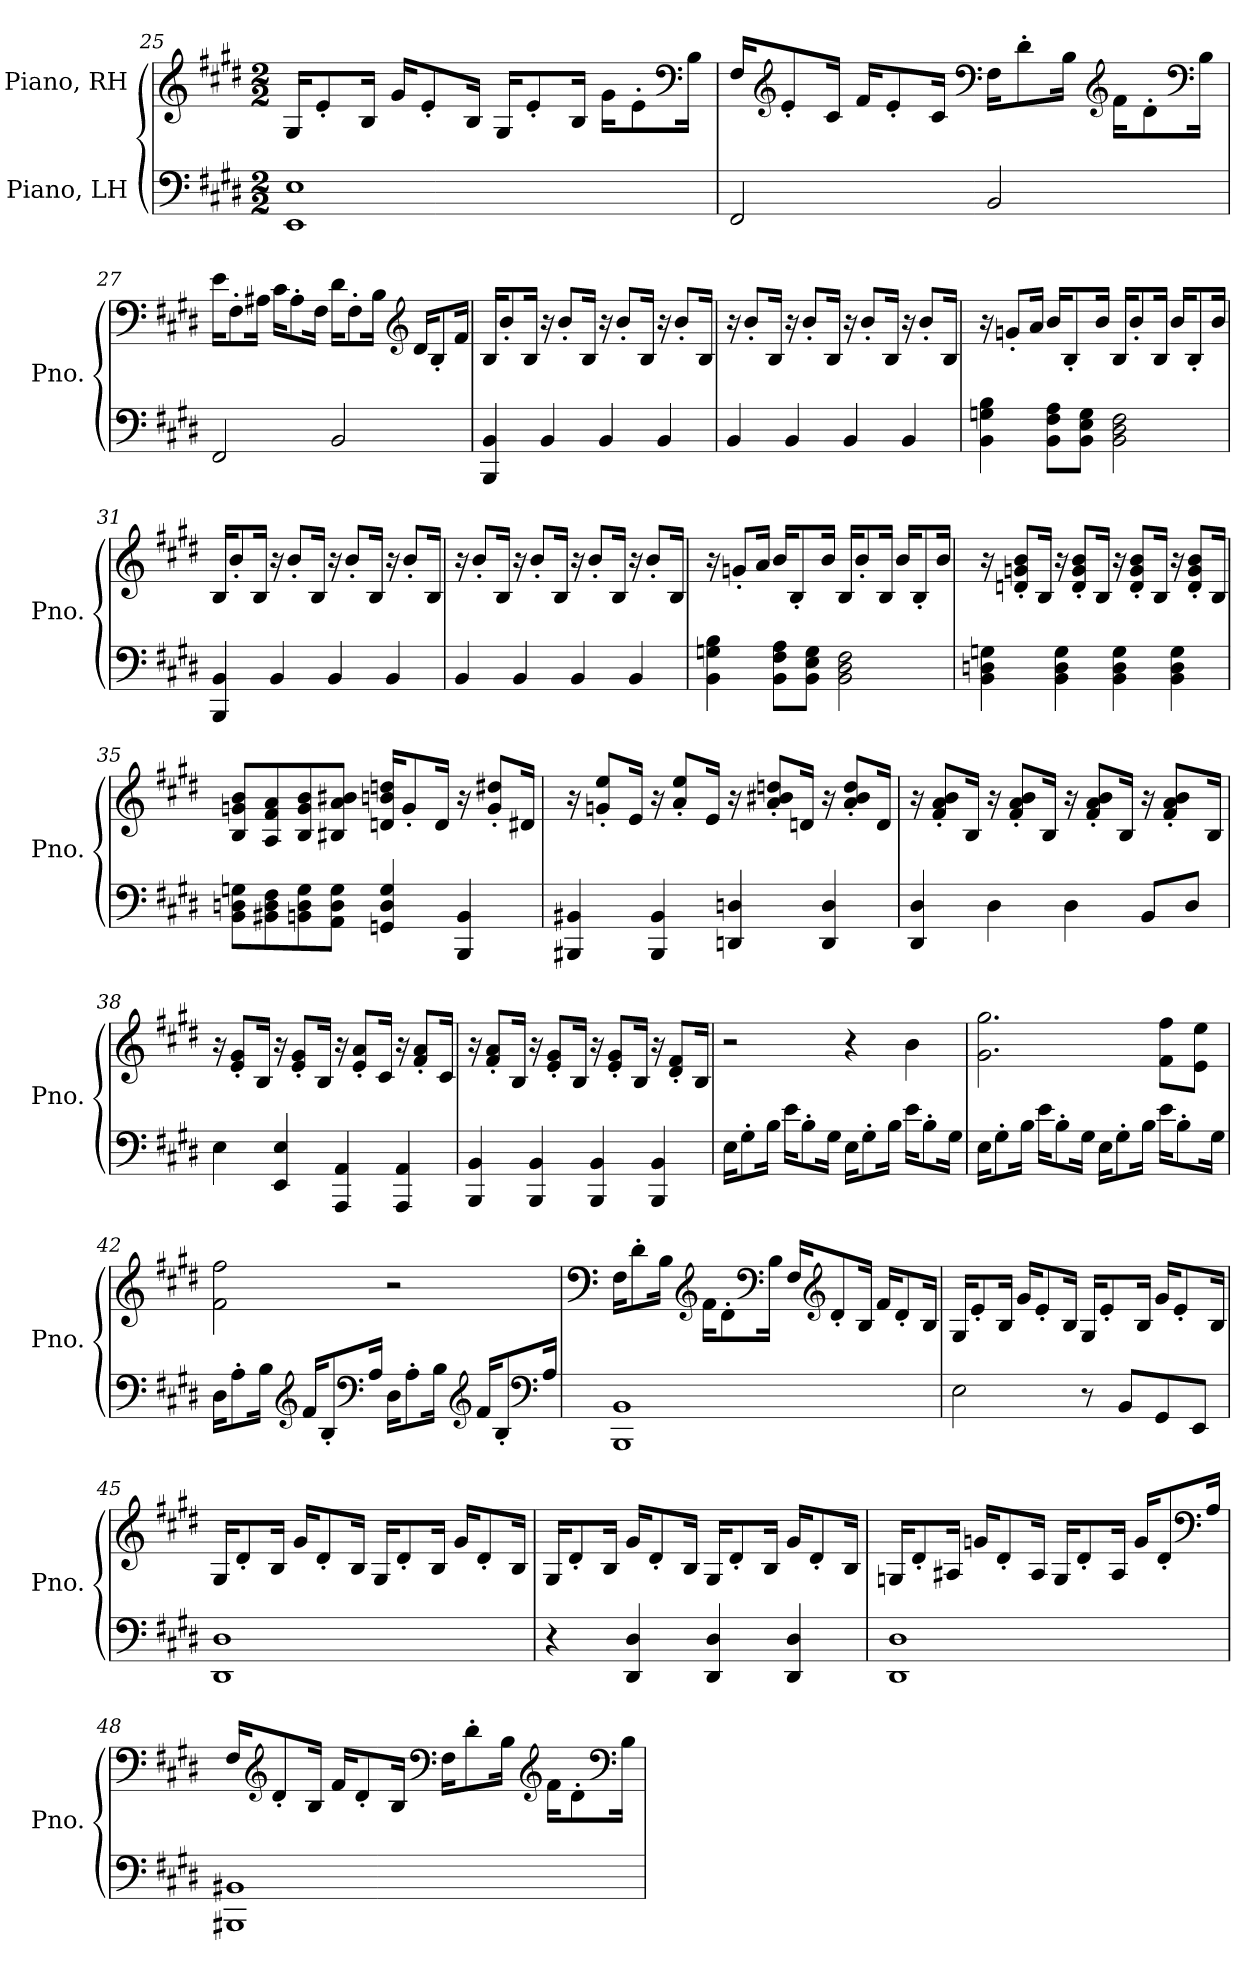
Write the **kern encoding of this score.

**kern	**kern
*part2	*part1
*staff2	*staff1
*I"Piano, LH	*I"Piano, RH
*I'Pno.	*I'Pno.
*clefF4	*clefG2
*k[f#c#g#d#]	*k[f#c#g#d#]
*M2/2	*M2/2
=25	=25
1EE 1E	16G#/KL
.	8e'/
.	16B/Jk
.	16g#/KL
.	8e'/
.	16B/Jk
.	16G#/KL
.	8e'/
.	16B/Jk
.	16g#\KL
.	8e'\
*	*clefF4
.	16B\Jk
!!LO:LB:g=z
=26	=26
2FF#/	16F#/KL
*	*clefG2
.	8e'/
.	16c#/Jk
.	16f#/KL
.	8e'/
.	16c#/Jk
*	*clefF4
2BB/	16F#\KL
.	8d#'\
.	16B\Jk
*	*clefG2
.	16f#\KL
.	8d#'\
*	*clefF4
.	16B\Jk
=27	=27
2FF#/	16e\KL
.	8F#'\
.	16A#X\Jk
.	16c#\KL
.	8A#'\
.	16F#\Jk
2BB/	16d#\KL
.	8F#'\
.	16B\Jk
*	*clefG2
.	16d#/KL
.	8B'/
.	16f#/Jk
!!LO:LB:g=z
=28	=28
4BBB/ 4BB/	16B/KL
.	8b'/
.	16B/Jk
4BB/	16r
.	8b'/L
.	16B/Jk
4BB/	16r
.	8b'/L
.	16B/Jk
4BB/	16r
.	8b'/L
.	16B/Jk
=29	=29
4BB/	16r
.	8b'/L
.	16B/Jk
4BB/	16r
.	8b'/L
.	16B/Jk
4BB/	16r
.	8b'/L
.	16B/Jk
4BB/	16r
.	8b'/L
.	16B/Jk
=30	=30
4BB\ 4Gn\ 4B\	16r
.	8gn'/L
.	16a/Jk
8BB\ 8F#\ 8A\L	16b/KL
.	8B'/
8BB\ 8E\ 8G\J	.
.	16b/Jk
2BB\ 2D#\ 2F#\	16B/KL
.	8b'/
.	16B/Jk
.	16b/KL
.	8B'/
.	16b/Jk
!!LO:PB:g=z
=31	=31
4BBB/ 4BB/	16B/KL
.	8b'/
.	16B/Jk
4BB/	16r
.	8b'/L
.	16B/Jk
4BB/	16r
.	8b'/L
.	16B/Jk
4BB/	16r
.	8b'/L
.	16B/Jk
=32	=32
4BB/	16r
.	8b'/L
.	16B/Jk
4BB/	16r
.	8b'/L
.	16B/Jk
4BB/	16r
.	8b'/L
.	16B/Jk
4BB/	16r
.	8b'/L
.	16B/Jk
=33	=33
4BB\ 4Gn\ 4B\	16r
.	8gn'/L
.	16a/Jk
8BB\ 8F#\ 8A\L	16b/KL
.	8B'/
8BB\ 8E\ 8G\J	.
.	16b/Jk
2BB\ 2D#\ 2F#\	16B/KL
.	8b'/
.	16B/Jk
.	16b/KL
.	8B'/
.	16b/Jk
!!LO:LB:g=z
=34	=34
4BB\ 4Dn\ 4Gn\	16r
.	8dn/' 8gn/' 8b/'L
.	16B/Jk
4BB\ 4D\ 4G\	16r
.	8d/' 8g/' 8b/'L
.	16B/Jk
4BB\ 4D\ 4G\	16r
.	8d/' 8g/' 8b/'L
.	16B/Jk
4BB\ 4D\ 4G\	16r
.	8d/' 8g/' 8b/'L
.	16B/Jk
=35	=35
8BB\ 8Dn\ 8Gn\L	8B/ 8gn/ 8b/L
8BB#X\ 8D\ 8F#\	8A/ 8f#/ 8a/
8BBn\ 8D\ 8G\	8B/ 8g/ 8b/
8AA\ 8D\ 8G\J	8B#X/ 8a/ 8b#X/J
4GGn/ 4D/ 4G/	16dn/ 16bn/ 16ddn/KL
.	8g'/
.	16d/Jk
4BBB/ 4BB/	16r
.	8g/' 8dd#X/'L
.	16d#X/Jk
!!LO:LB:g=z
=36	=36
4BBB#X/ 4BB#X/	16r
.	8gn/' 8ee/'L
.	16e/Jk
4BBB#/ 4BB#/	16r
.	8a/' 8ee/'L
.	16e/Jk
4DDn/ 4Dn/	16r
.	8a/' 8b#X/' 8ddn/'L
.	16dn/Jk
4DD/ 4D/	16r
.	8a/' 8b#/' 8dd/'L
.	16d/Jk
=37	=37
4DD#/ 4D#/	16r
.	8f#/' 8a/' 8b/'L
.	16B/Jk
4D#\	16r
.	8f#/' 8a/' 8b/'L
.	16B/Jk
4D#\	16r
.	8f#/' 8a/' 8b/'L
.	16B/Jk
8BB/L	16r
.	8f#/' 8a/' 8b/'L
8D#/J	.
.	16B/Jk
!!LO:LB:g=z
=38	=38
4E\	16r
.	8e/' 8g#/'L
.	16B/Jk
4EE/ 4E/	16r
.	8e/' 8g#/'L
.	16B/Jk
4AAA/ 4AA/	16r
.	8e/' 8a/'L
.	16c#/Jk
4AAA/ 4AA/	16r
.	8f#/' 8a/'L
.	16c#/Jk
=39	=39
4BBB/ 4BB/	16r
.	8f#/' 8a/'L
.	16B/Jk
4BBB/ 4BB/	16r
.	8e/' 8g#/'L
.	16B/Jk
4BBB/ 4BB/	16r
.	8e/' 8g#/'L
.	16B/Jk
4BBB/ 4BB/	16r
.	8d#/' 8f#/'L
.	16B/Jk
=40	=40
16E\KL	2r
8G#'\	.
16B\Jk	.
16e\KL	.
8B'\	.
16G#\Jk	.
16E\KL	4r
8G#'\	.
16B\Jk	.
16e\KL	4b\
8B'\	.
16G#\Jk	.
!!LO:LB:g=z
=41	=41
16E\KL	2.g#\ 2.gg#\
8G#'\	.
16B\Jk	.
16e\KL	.
8B'\	.
16G#\Jk	.
16E\KL	.
8G#'\	.
16B\Jk	.
16e\KL	8f#\ 8ff#\L
8B'\	.
.	8e\ 8ee\J
16G#\Jk	.
=42	=42
16D#\KL	2f#\ 2ff#\
8A'\	.
16B\Jk	.
*clefG2	*
16f#/KL	.
8B'/	.
*clefF4	*
16A/Jk	.
16D#\KL	2r
8A'\	.
16B\Jk	.
*clefG2	*
16f#/KL	.
8B'/	.
*clefF4	*
16A/Jk	.
!!LO:LB:g=z
=43	=43
*	*clefF4
1BBB 1BB	16F#\KL
.	8d#'\
.	16B\Jk
*	*clefG2
.	16f#\KL
.	8d#'\
*	*clefF4
.	16B\Jk
.	16F#/KL
*	*clefG2
.	8d#'/
.	16B/Jk
.	16f#/KL
.	8d#'/
.	16B/Jk
=44	=44
2E\	16G#/KL
.	8e'/
.	16B/Jk
.	16g#/KL
.	8e'/
.	16B/Jk
8r	16G#/KL
.	8e'/
8BB/L	.
.	16B/Jk
8GG#/	16g#/KL
.	8e'/
8EE/J	.
.	16B/Jk
=45	=45
1DD# 1D#	16G#/KL
.	8d#'/
.	16B/Jk
.	16g#/KL
.	8d#'/
.	16B/Jk
.	16G#/KL
.	8d#'/
.	16B/Jk
.	16g#/KL
.	8d#'/
.	16B/Jk
!!LO:PB:g=z
=46	=46
4r	16G#/KL
.	8d#'/
.	16B/Jk
4DD#/ 4D#/	16g#/KL
.	8d#'/
.	16B/Jk
4DD#/ 4D#/	16G#/KL
.	8d#'/
.	16B/Jk
4DD#/ 4D#/	16g#/KL
.	8d#'/
.	16B/Jk
=47	=47
1DD# 1D#	16Gn/KL
.	8d#'/
.	16A#X/Jk
.	16gn/KL
.	8d#'/
.	16A#/Jk
.	16G/KL
.	8d#'/
.	16A#/Jk
.	16g/KL
.	8d#'/
*	*clefF4
.	16A#/Jk
!!LO:LB:g=z
=48	=48
1BBB#X 1BB#X	16F#/KL
*	*clefG2
.	8d#'/
.	16B/Jk
.	16f#/KL
.	8d#'/
.	16B/Jk
*	*clefF4
.	16F#\KL
.	8d#'\
.	16B\Jk
*	*clefG2
.	16f#\KL
.	8d#'\
*	*clefF4
.	16B\Jk
=	=
*-	*-
